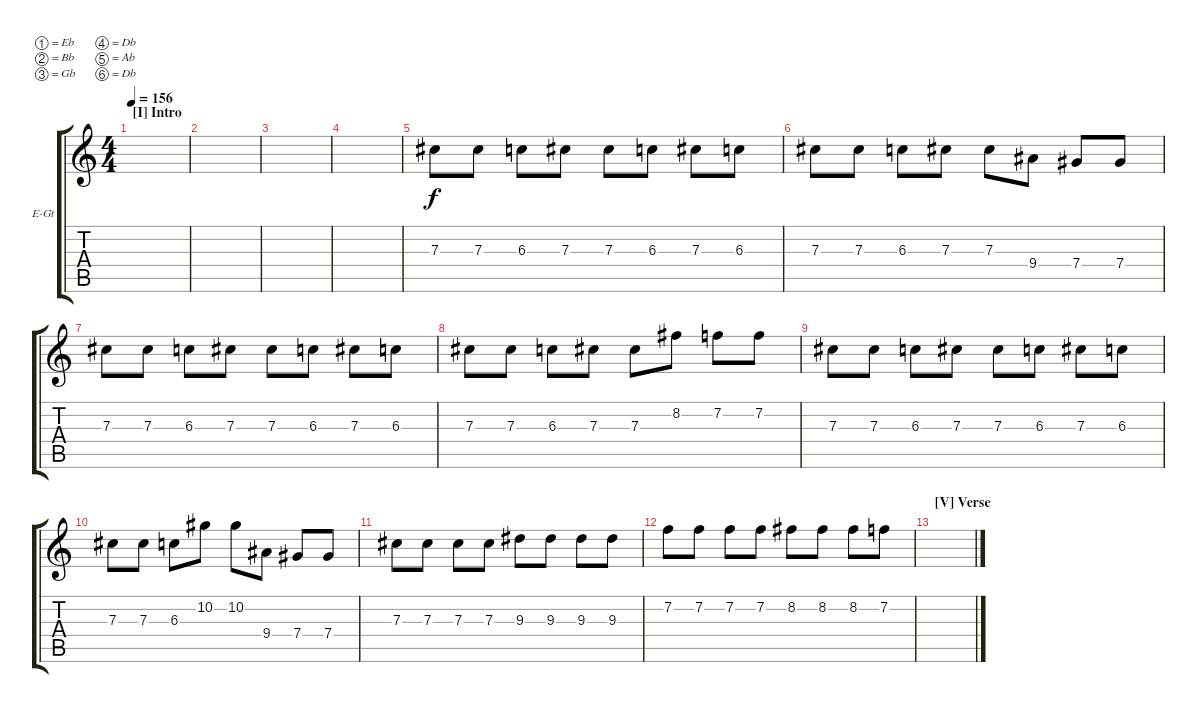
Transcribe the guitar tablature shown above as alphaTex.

\defaultSystemsLayout 4
\bracketExtendMode groupsimilarinstruments
\firstSystemTrackNameOrientation horizontal
\otherSystemsTrackNameOrientation horizontal
\track ("Lead" "E-Gt") {instrument overdrivenguitar}
\staff {score tabs}
\tuning (Eb4 Bb3 Gb3 Db3 Ab2 Db2)
\ts (4 4)
\section ("I" "Intro")
\tempo 156
\clef g2
\ks c
|
|
|
|
7.3.8 7.3.8 6.3.8 7.3.8 7.3.8 6.3.8 7.3.8 6.3.8 |
7.3.8 7.3.8 6.3.8 7.3.8 7.3.8 9.4.8 7.4.8 7.4.8 |
7.3.8 7.3.8 6.3.8 7.3.8 7.3.8 6.3.8 7.3.8 6.3.8 |
7.3.8 7.3.8 6.3.8 7.3.8 7.3.8 8.2.8 7.2.8 7.2.8 |
7.3.8 7.3.8 6.3.8 7.3.8 7.3.8 6.3.8 7.3.8 6.3.8 |
7.3.8 7.3.8 6.3.8 10.2.8 10.2.8 9.4.8 7.4.8 7.4.8 |
7.3.8 7.3.8 7.3.8 7.3.8 9.3.8 9.3.8 9.3.8 9.3.8 |
7.2.8 7.2.8 7.2.8 7.2.8 8.2.8 8.2.8 8.2.8 7.2.8 |
\section ("V" "Verse ")
